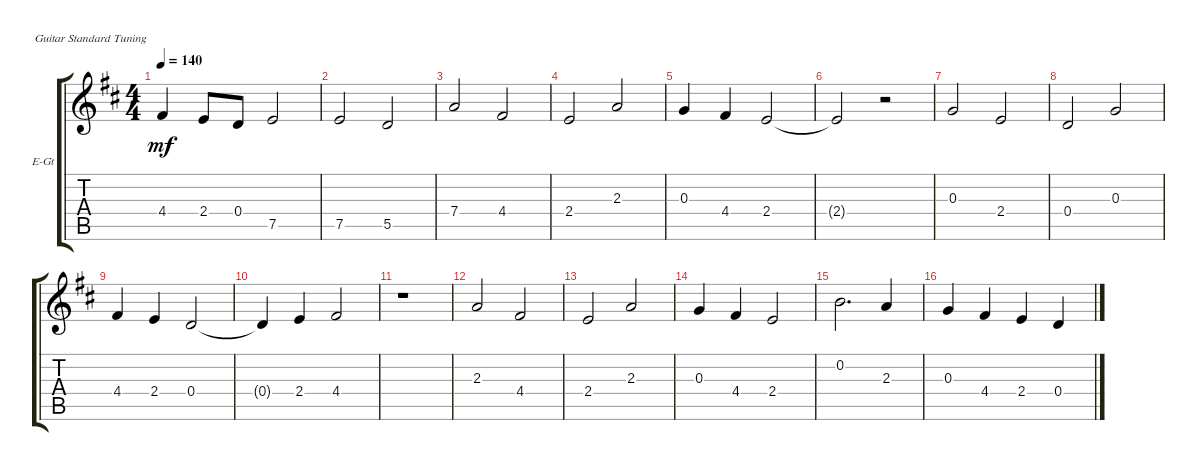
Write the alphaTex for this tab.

\defaultSystemsLayout 4
\bracketExtendMode groupsimilarinstruments
\firstSystemTrackNameOrientation horizontal
\otherSystemsTrackNameOrientation horizontal
\track ("Paul's Voice" "E-Gt") {instrument electricguitarclean}
\staff {score tabs}
\tuning (E4 B3 G3 D3 A2 E2)
\ts (4 4)
\tempo 140
\clef g2
\ks d
4.4{t}.4{dy mf} 2.4.8 0.4.8 7.5.2 |
7.5.2 5.5.2 |
7.4.2 4.4.2 |
2.4.2 2.3.2 |
0.3.4 4.4.4 2.4.2 |
2.4{t}.2 r.2 |
0.3.2 2.4.2 |
0.4.2 0.3.2 |
4.4.4 2.4.4 0.4.2 |
0.4{t}.4 2.4.4 4.4.2 |
r.1 |
2.3.2 4.4.2 |
2.4.2 2.3.2 |
0.3.4 4.4.4 2.4.2 |
0.2.2{d} 2.3.4 |
0.3.4 4.4.4 2.4.4 0.4.4
